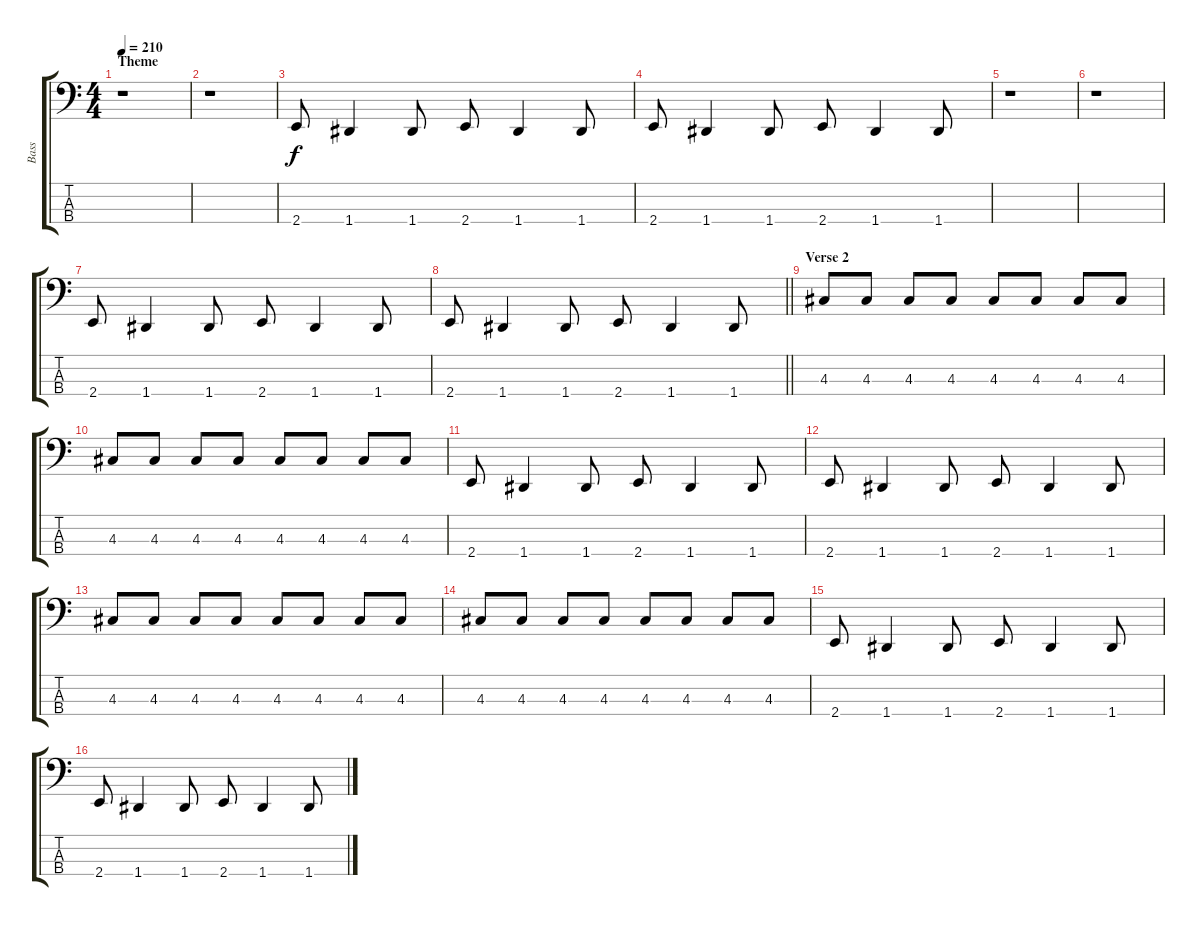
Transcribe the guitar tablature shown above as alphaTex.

\track ("Bass" "Bass") {instrument electricbasspick}
\staff {score tabs}
\tuning (G2 D2 A1 D1) {hide}
\ts (4 4)
\section ("" "Theme")
\tempo 210
\clef f4
\ks c
r.1{dy f} |
r.1 |
2.4.8 1.4.4 1.4.8 2.4.8 1.4.4 1.4.8 |
2.4.8 1.4.4 1.4.8 2.4.8 1.4.4 1.4.8 |
r.1 |
r.1 |
2.4.8 1.4.4 1.4.8 2.4.8 1.4.4 1.4.8 |
\barLineRight lightlight
2.4.8 1.4.4 1.4.8 2.4.8 1.4.4 1.4.8 |
\section ("" "Verse 2")
4.3.8 4.3.8 4.3.8 4.3.8 4.3.8 4.3.8 4.3.8 4.3.8 |
4.3.8 4.3.8 4.3.8 4.3.8 4.3.8 4.3.8 4.3.8 4.3.8 |
2.4.8 1.4.4 1.4.8 2.4.8 1.4.4 1.4.8 |
2.4.8 1.4.4 1.4.8 2.4.8 1.4.4 1.4.8 |
4.3.8 4.3.8 4.3.8 4.3.8 4.3.8 4.3.8 4.3.8 4.3.8 |
4.3.8 4.3.8 4.3.8 4.3.8 4.3.8 4.3.8 4.3.8 4.3.8 |
2.4.8 1.4.4 1.4.8 2.4.8 1.4.4 1.4.8 |
2.4.8 1.4.4 1.4.8 2.4.8 1.4.4 1.4.8
